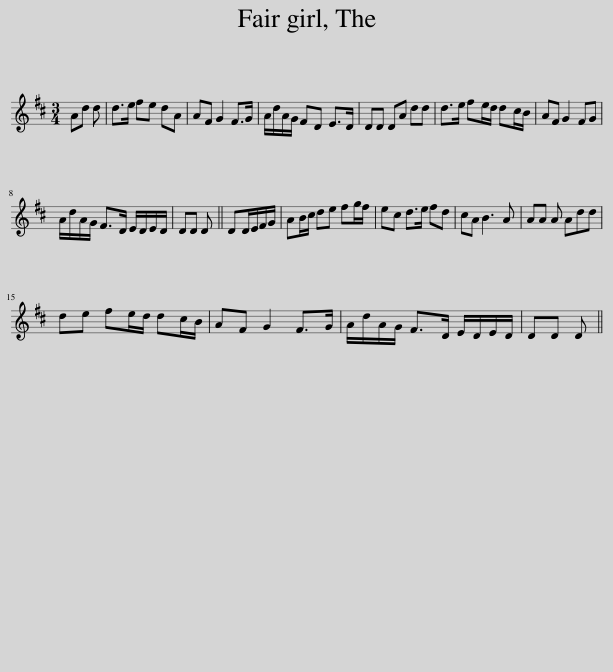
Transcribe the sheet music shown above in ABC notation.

X:1
L:1/8
M:3/4
I:linebreak $
K:D
V:1 treble
V:1
 Ad d | d>e fe dA | AF G2 F>G | A/d/A/G/ FD E>D | DD DA dd | %5
 d>e fe/d/ dc/B/ | AF G2 FG |$ A/d/A/G/ F>D E/D/E/D/ | DD D || DD/E/F/G/ | %10
 AB/c/ de fg/f/ | ec d>e fd | cA B3 A | AA A Add |$ de fe/d/ dc/B/ | %15
 AF G2 F>G | A/d/A/G/ F>D E/D/E/D/ | DD D || %18
